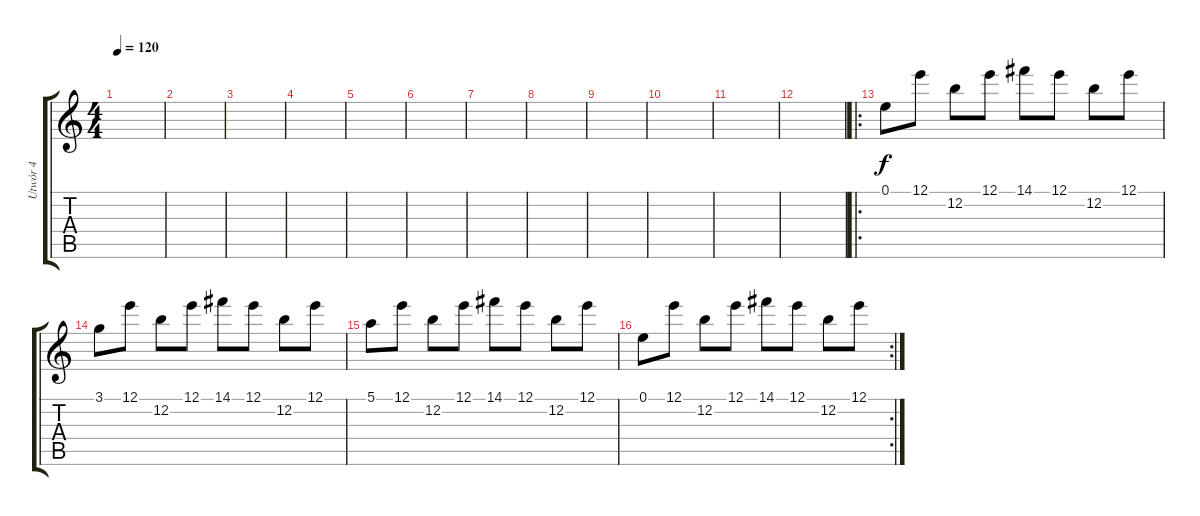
\track ("Utwór 4" "Utwór 4") {instrument distortionguitar}
\staff {score tabs}
\tuning (E4 B3 G3 D3 A2 E2) {hide}
\ts (4 4)
\tempo 120
\clef g2
\ks c
|
|
|
|
|
|
|
|
|
|
|
|
\ro
0.1.8{instrument acousticguitarnylon} 12.1.8 12.2.8 12.1.8 14.1.8 12.1.8 12.2.8 12.1.8 |
3.1.8 12.1.8 12.2.8 12.1.8 14.1.8 12.1.8 12.2.8 12.1.8 |
5.1.8 12.1.8 12.2.8 12.1.8 14.1.8 12.1.8 12.2.8 12.1.8 |
\rc 2
0.1.8 12.1.8 12.2.8 12.1.8 14.1.8 12.1.8 12.2.8 12.1.8
